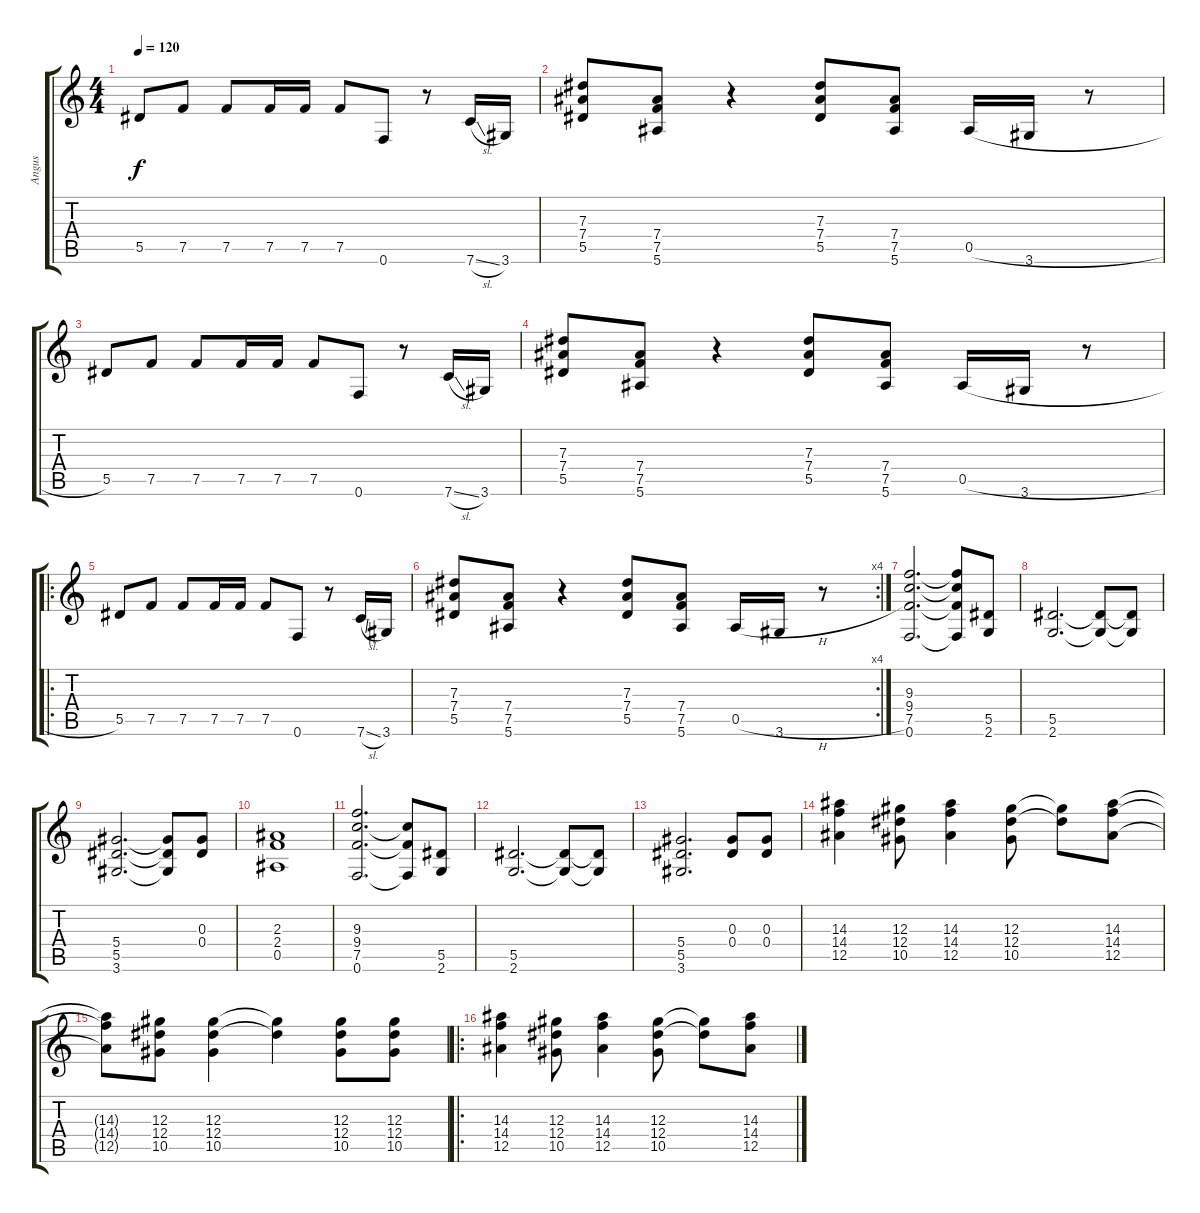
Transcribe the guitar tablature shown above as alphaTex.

\track ("Angus" "Angus") {instrument overdrivenguitar}
\staff {score tabs}
\tuning (F4 C4 Ab3 Eb3 Bb2 F2) {hide}
\ts (4 4)
\tempo 120
\clef g2
\ks c
5.5.8{dy f} 7.5.8 7.5.8 7.5.16 7.5.16 7.5.8 0.6.8 r.8 7.6{sl}.16 3.6.16 |
(7.3 7.4 5.5).8 (7.4 7.5 5.6).8 r.4 (7.3 7.4 5.5).8 (7.4 7.5 5.6).8 0.5{h}.16 3.6.16 r.8 |
5.5.8 7.5.8 7.5.8 7.5.16 7.5.16 7.5.8 0.6.8 r.8 7.6{sl}.16 3.6.16 |
(7.3 7.4 5.5).8 (7.4 7.5 5.6).8 r.4 (7.3 7.4 5.5).8 (7.4 7.5 5.6).8 0.5{h}.16 3.6.16 r.8 |
\ro
5.5.8 7.5.8 7.5.8 7.5.16 7.5.16 7.5.8 0.6.8 r.8 7.6{sl}.16 3.6.16 |
\rc 4
(7.3 7.4 5.5).8 (7.4 7.5 5.6).8 r.4 (7.3 7.4 5.5).8 (7.4 7.5 5.6).8 0.5{h}.16 3.6.16 r.8 |
(9.3 9.4 7.5 0.6).2{d} (9.3{t} 9.4{t} 7.5{t} 0.6{t}).8 (5.5 2.6).8 |
(5.5 2.6).2{d} (5.5{t} 2.6{t}).8 (5.5{t} 2.6{t}).8 |
(5.4 5.5 3.6).2{d} (5.4{t} 5.5{t} 3.6{t}).8 (0.3 0.4).8 |
(2.3 2.4 0.5).1 |
(9.3 9.4 7.5 0.6).2{d} (9.4{t} 7.5{t} 0.6{t}).8 (5.5 2.6).8 |
(5.5 2.6).2{d} (5.5{t} 2.6{t}).8 (5.5{t} 2.6{t}).8 |
(5.4 5.5 3.6).2{d} (0.3 0.4).8 (0.3 0.4).8 |
(14.3 14.4 12.5).4 (12.3 12.4 10.5).8 (14.3 14.4 12.5).4 (12.3 12.4 10.5).8 (12.3{t} 12.4{t}).8 (14.3 14.4 12.5).8 |
(14.3{t} 14.4{t} 12.5{t}).8 (12.3 12.4 10.5).8 (12.3 12.4 10.5).4 (12.3{t} 12.4{t}).4 (12.3 12.4 10.5).8 (12.3 12.4 10.5).8 |
\ro
(14.3 14.4 12.5).4 (12.3 12.4 10.5).8 (14.3 14.4 12.5).4 (12.3 12.4 10.5).8 (12.3{t} 12.4{t}).8 (14.3 14.4 12.5).8
